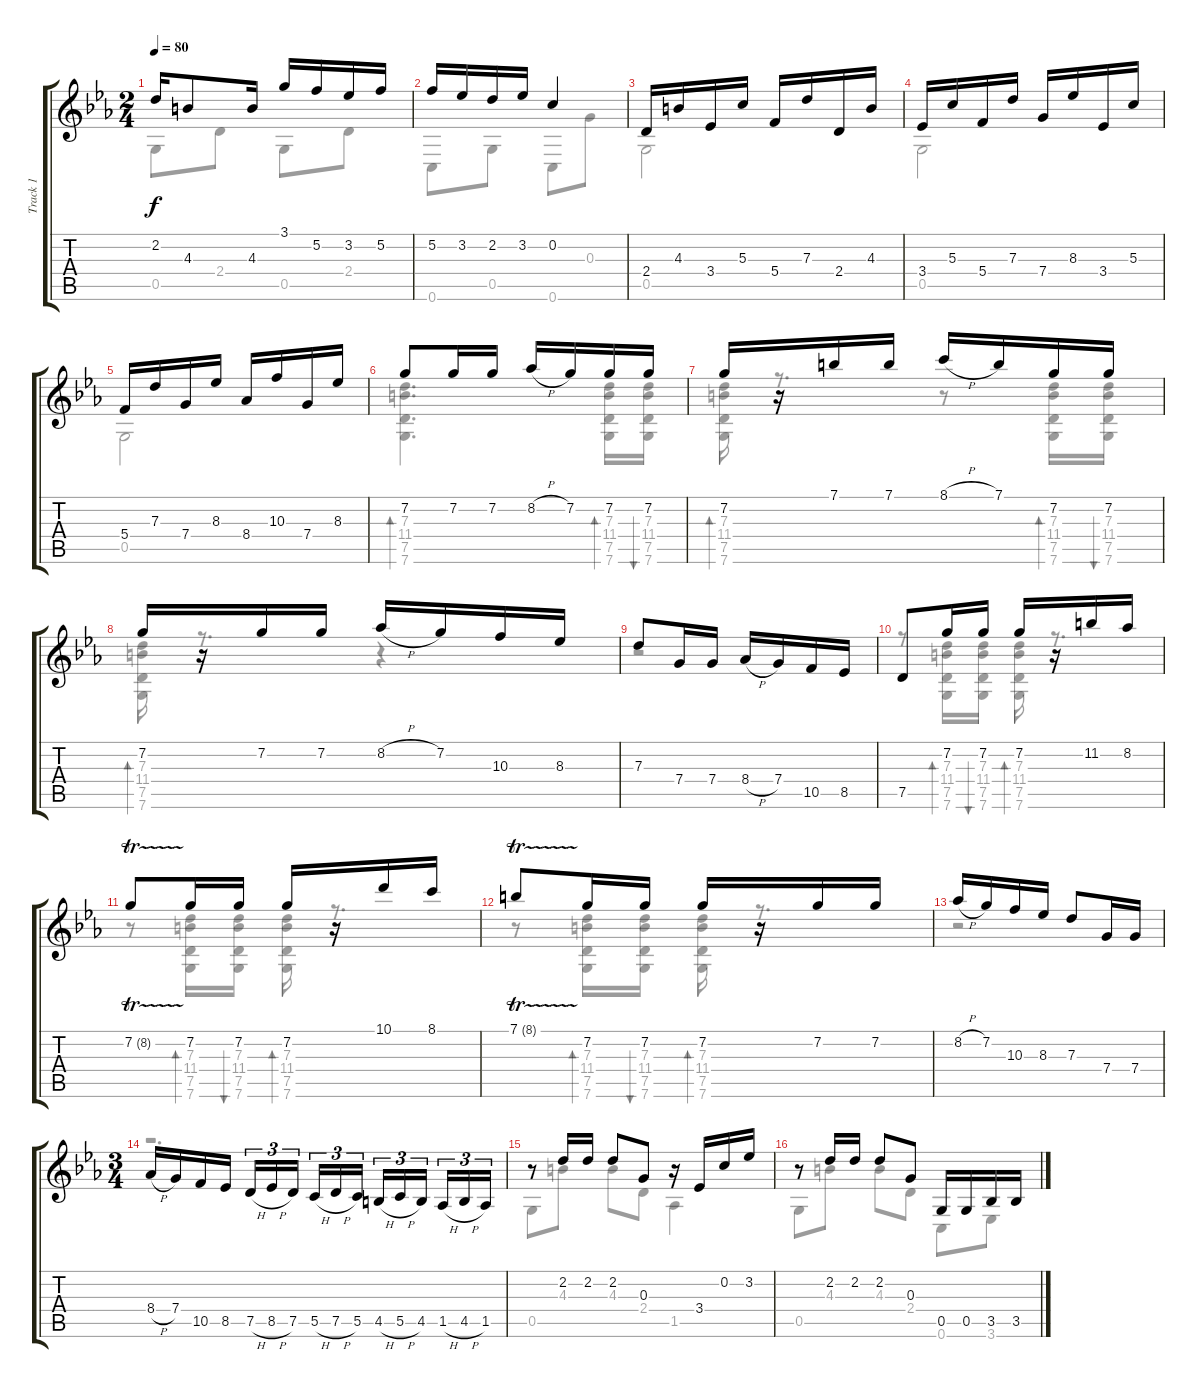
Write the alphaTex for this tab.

\track ("Track 1" "Track 1") {instrument acousticguitarsteel}
\staff {score tabs}
\tuning (E4 C4 G3 C3 G2 C2) {hide}
\voice
\ts (2 4)
\tempo 80
\clef g2
\ks cminor
2.2.16{dy f} 4.3.8 4.3.16 3.1.16 5.2.16 3.2.16 5.2.16 |
5.2.16 3.2.16 2.2.16 3.2.16 0.2.4 |
2.4.16 4.3.16 3.4.16 5.3.16 5.4.16 7.3.16 2.4.16 4.3.16 |
3.4.16 5.3.16 5.4.16 7.3.16 7.4.16 8.3.16 3.4.16 5.3.16 |
5.4.16 7.3.16 7.4.16 8.3.16 8.4.16 10.3.16 7.4.16 8.3.16 |
7.2.8 7.2.16 7.2.16 8.2{h}.16 7.2.16 7.2.16 7.2.16 |
7.2.16 r.16 7.1.16 7.1.16 8.1{h}.16 7.1.16 7.2.16 7.2.16 |
7.2.16 r.16 7.2.16 7.2.16 8.2{h}.16 7.2.16 10.3.16 8.3.16 |
7.3.8 7.4.16 7.4.16 8.4{h}.16 7.4.16 10.5.16 8.5.16 |
7.5.8 7.2.16 7.2.16 7.2.16 r.16 11.2.16 8.2.16 |
7.2{tr (8 32)}.8 7.2.16 7.2.16 7.2.16 r.16 10.1.16 8.1.16 |
7.1{tr (8 32)}.8 7.2.16 7.2.16 7.2.16 r.16 7.2.16 7.2.16 |
8.2{h}.16 7.2.16 10.3.16 8.3.16 7.3.8 7.4.16 7.4.16 |
\ts (3 4)
8.4{h}.16 7.4.16 10.5.16 8.5.16 7.5{h}.16{tu (3 2)} 8.5{h}.16{tu (3 2)} 7.5.16{tu (3 2) beam splitsecondary} 5.5{h}.16{tu (3 2)} 7.5{h}.16{tu (3 2)} 5.5.16{tu (3 2)} 4.5{h}.16{tu (3 2)} 5.5{h}.16{tu (3 2)} 4.5.16{tu (3 2) beam splitsecondary} 1.5{h}.16{tu (3 2)} 4.5{h}.16{tu (3 2)} 1.5.16{tu (3 2)} |
r.8 2.2.16 2.2.16 2.2.8 0.3.8 r.16 3.4.16 0.2.16 3.2.16 |
r.8 2.2.16 2.2.16 2.2.8 0.3.8 0.5.16 0.5.16 3.5.16 3.5.16
\voice
\clef g2
\ottava regular
\simile none
\ks cminor
0.5.8{dy f} 2.4.8 0.5.8 2.4.8 |
0.6.8 0.5.8 0.6.8 0.3.8 |
0.5.2 |
0.5.2 |
0.5.2 |
(7.3 11.4 7.5 7.6).4{d bd 240} (7.3 11.4 7.5 7.6).16{bd 60} (7.3 11.4 7.5 7.6).16{bu 60} |
(7.3 11.4 7.5 7.6).16{bd 60} r.8{d} r.8 (7.3 11.4 7.5 7.6).16{bd 60} (7.3 11.4 7.5 7.6).16{bu 60} |
(7.3 11.4 7.5 7.6).16{bd 60} r.8{d} r.4 |
r.2 |
r.8 (7.3 11.4 7.5 7.6).16{bd 60} (7.3 11.4 7.5 7.6).16{bu 60} (7.3 11.4 7.5 7.6).16{bd 60} r.8{d} |
r.8 (7.3 11.4 7.5 7.6).16{bd 60} (7.3 11.4 7.5 7.6).16{bu 60} (7.3 11.4 7.5 7.6).16{bd 60} r.8{d} |
r.8 (7.3 11.4 7.5 7.6).16{bd 60} (7.3 11.4 7.5 7.6).16{bu 60} (7.3 11.4 7.5 7.6).16{bd 60} r.8{d} |
r.2 |
r.2{d} |
0.5.8 4.3.8 4.3.8 2.4.8 1.5.4 |
0.5.8 4.3.8 4.3.8 2.4.8 0.6.8 3.6.8
